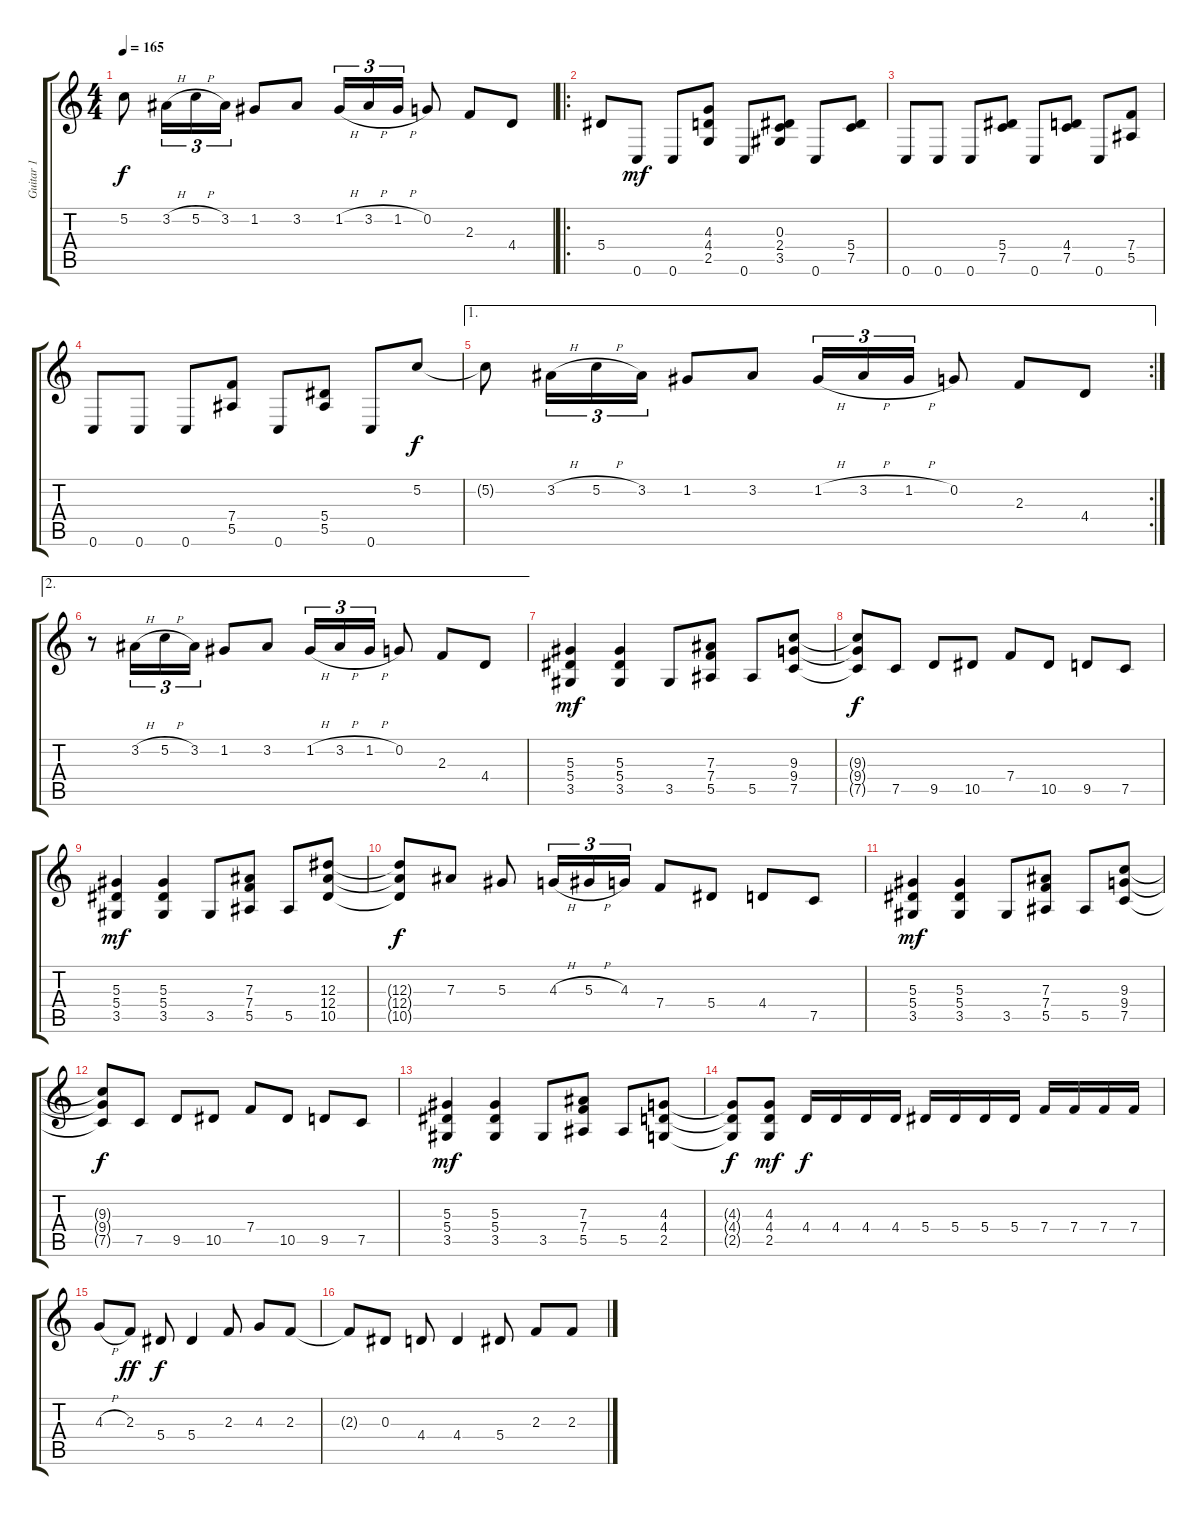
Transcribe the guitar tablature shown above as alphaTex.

\track ("Guitar 1" "Guitar 1") {instrument distortionguitar}
\staff {score tabs}
\tuning (C4 G3 Eb3 Bb2 F2 C2) {hide}
\ts (4 4)
\tempo 165
\clef g2
\ks c
5.2{t}.8{dy f} 3.2{h}.16{tu (3 2)} 5.2{h}.16{tu (3 2)} 3.2.16{tu (3 2)} 1.2.8 3.2.8 1.2{h}.16{tu (3 2)} 3.2{h}.16{tu (3 2)} 1.2{h}.16{tu (3 2)} 0.2.8 2.3.8 4.4.8 |
\ro
5.4.8 0.6.8{dy mf} 0.6.8 (4.3 4.4 2.5).8 0.6.8 (0.3 2.4 3.5).8 0.6.8 (5.4 7.5).8 |
0.6.8 0.6.8 0.6.8 (5.4 7.5).8 0.6.8 (4.4 7.5).8 0.6.8 (7.4 5.5).8 |
0.6.8 0.6.8 0.6.8 (7.4 5.5).8 0.6.8 (5.4 5.5).8 0.6.8 5.2.8{dy f} |
\ae 1
\rc 2
5.2{t}.8 3.2{h}.16{tu (3 2)} 5.2{h}.16{tu (3 2)} 3.2.16{tu (3 2)} 1.2.8 3.2.8 1.2{h}.16{tu (3 2)} 3.2{h}.16{tu (3 2)} 1.2{h}.16{tu (3 2)} 0.2.8 2.3.8 4.4.8 |
\ae 2
r.8 3.2{h}.16{tu (3 2)} 5.2{h}.16{tu (3 2)} 3.2.16{tu (3 2)} 1.2.8 3.2.8 1.2{h}.16{tu (3 2)} 3.2{h}.16{tu (3 2)} 1.2{h}.16{tu (3 2)} 0.2.8 2.3.8 4.4.8 |
(5.3 5.4 3.5).4{dy mf} (5.3 5.4 3.5).4 3.5.8 (7.3 7.4 5.5).8 5.5.8 (9.3 9.4 7.5).8 |
(9.3{t} 9.4{t} 7.5{t}).8{dy f} 7.5.8 9.5.8 10.5.8 7.4.8 10.5.8 9.5.8 7.5.8 |
(5.3 5.4 3.5).4{dy mf} (5.3 5.4 3.5).4 3.5.8 (7.3 7.4 5.5).8 5.5.8 (12.3 12.4 10.5).8 |
(12.3{t} 12.4{t} 10.5{t}).8{dy f} 7.3.8 5.3.8 4.3{h}.16{tu (3 2)} 5.3{h}.16{tu (3 2)} 4.3.16{tu (3 2)} 7.4.8 5.4.8 4.4.8 7.5.8 |
(5.3 5.4 3.5).4{dy mf} (5.3 5.4 3.5).4 3.5.8 (7.3 7.4 5.5).8 5.5.8 (9.3 9.4 7.5).8 |
(9.3{t} 9.4{t} 7.5{t}).8{dy f} 7.5.8 9.5.8 10.5.8 7.4.8 10.5.8 9.5.8 7.5.8 |
(5.3 5.4 3.5).4{dy mf} (5.3 5.4 3.5).4 3.5.8 (7.3 7.4 5.5).8 5.5.8 (4.3 4.4 2.5).8 |
(4.3{t} 4.4{t} 2.5{t}).8{dy f} (4.3 4.4 2.5).8{dy mf} 4.4.16{dy f} 4.4.16 4.4.16 4.4.16 5.4.16 5.4.16 5.4.16 5.4.16 7.4.16 7.4.16 7.4.16 7.4.16 |
4.3{h}.8{balance 2} 2.3.8{dy ff} 5.4.8{dy f} 5.4.4 2.3.8 4.3.8 2.3.8 |
2.3{t}.8 0.3.8 4.4.8 4.4.4 5.4.8 2.3.8 2.3.8
